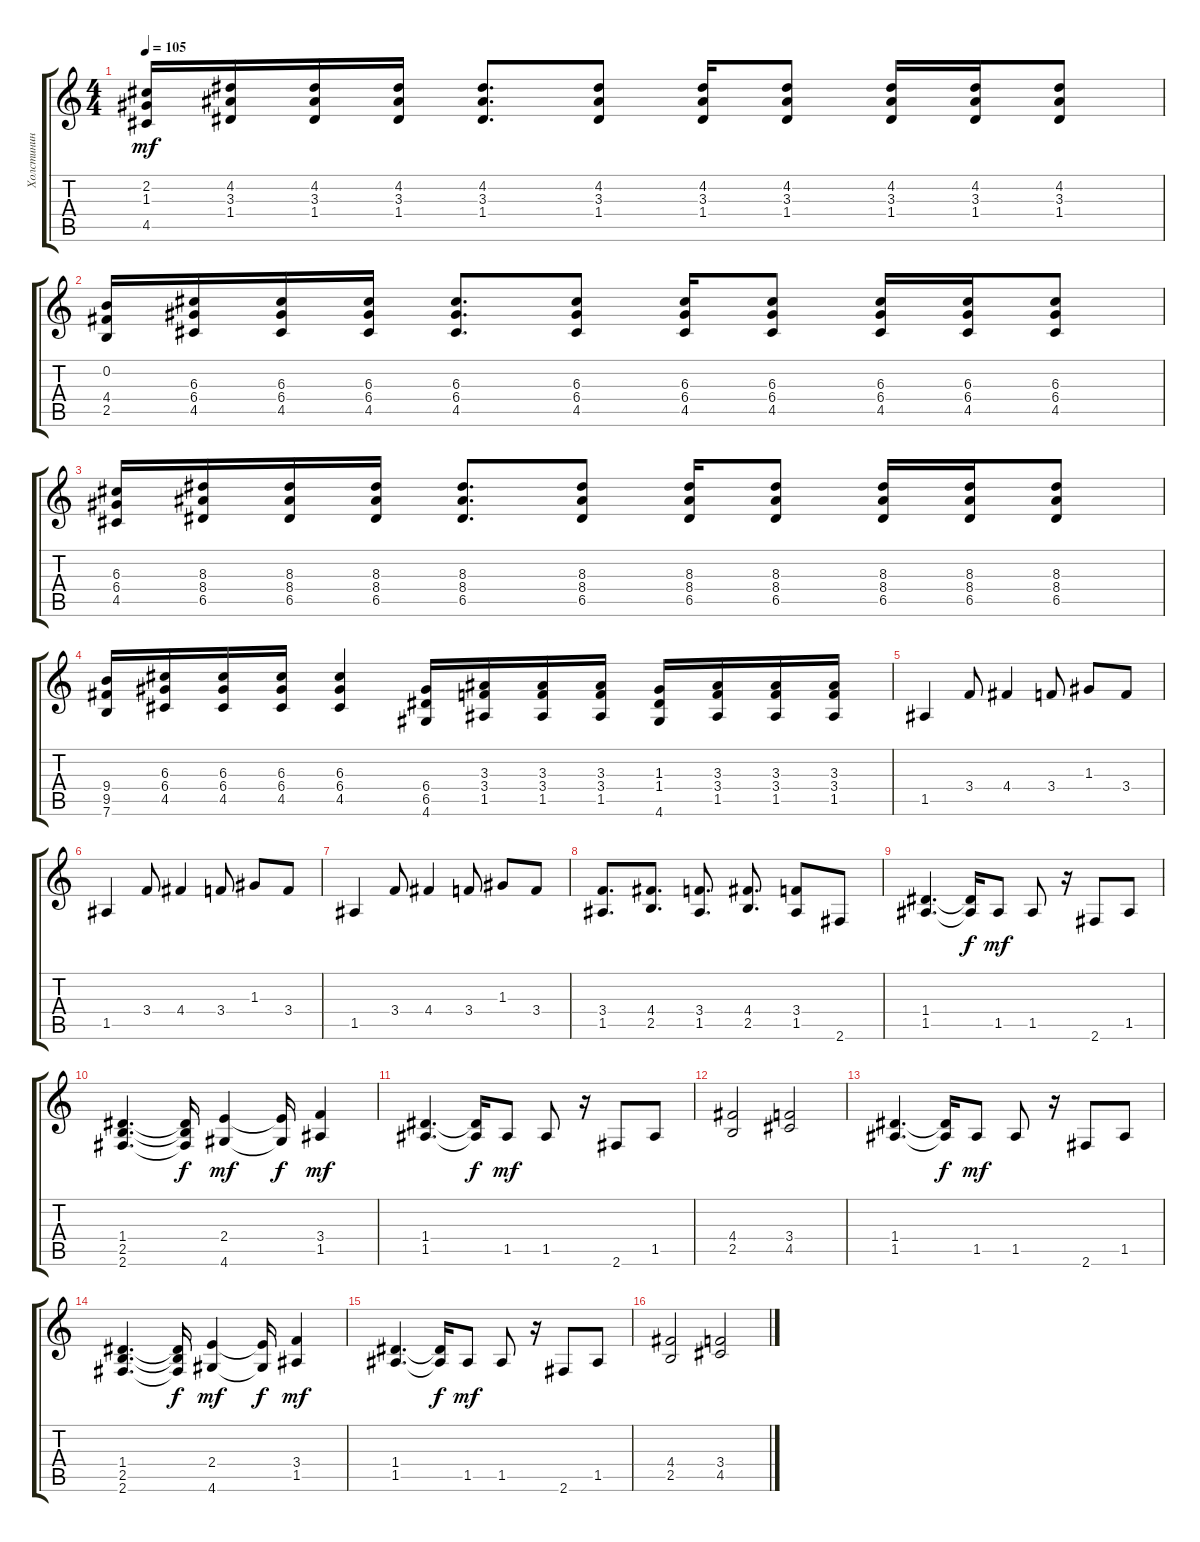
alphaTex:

\track ("Холстинин" "Холстинин") {instrument distortionguitar}
\staff {score tabs}
\tuning (E4 B3 G3 D3 A2 E2) {hide}
\ts (4 4)
\tempo 105
\clef g2
\ks c
(2.2 1.3 4.5).16{dy mf} (4.2 3.3 1.4).16 (4.2 3.3 1.4).16 (4.2 3.3 1.4).16 (4.2 3.3 1.4).8{d} (4.2 3.3 1.4).8 (4.2 3.3 1.4).16 (4.2 3.3 1.4).8 (4.2 3.3 1.4).16 (4.2 3.3 1.4).16 (4.2 3.3 1.4).8 |
(0.2 4.4 2.5).16 (6.3 6.4 4.5).16 (6.3 6.4 4.5).16 (6.3 6.4 4.5).16 (6.3 6.4 4.5).8{d} (6.3 6.4 4.5).8 (6.3 6.4 4.5).16 (6.3 6.4 4.5).8 (6.3 6.4 4.5).16 (6.3 6.4 4.5).16 (6.3 6.4 4.5).8 |
(6.3 6.4 4.5).16 (8.3 8.4 6.5).16 (8.3 8.4 6.5).16 (8.3 8.4 6.5).16 (8.3 8.4 6.5).8{d} (8.3 8.4 6.5).8 (8.3 8.4 6.5).16 (8.3 8.4 6.5).8 (8.3 8.4 6.5).16 (8.3 8.4 6.5).16 (8.3 8.4 6.5).8 |
(9.4 9.5 7.6).16 (6.3 6.4 4.5).16 (6.3 6.4 4.5).16 (6.3 6.4 4.5).16 (6.3 6.4 4.5).4 (6.4 6.5 4.6).16 (3.3 3.4 1.5).16 (3.3 3.4 1.5).16 (3.3 3.4 1.5).16 (1.3 1.4 4.6).16 (3.3 3.4 1.5).16 (3.3 3.4 1.5).16 (3.3 3.4 1.5).16 |
1.5.4 3.4.8 4.4.4 3.4.8 1.3.8 3.4.8 |
1.5.4 3.4.8 4.4.4 3.4.8 1.3.8 3.4.8 |
1.5.4 3.4.8 4.4.4 3.4.8 1.3.8 3.4.8 |
(3.4 1.5).8{d} (4.4 2.5).8{d} (3.4 1.5).8{d} (4.4 2.5).8{d} (3.4 1.5).8 2.6.8 |
(1.4 1.5).4{d} (1.4{t} 1.5{t}).16{dy f} 1.5.8{dy mf} 1.5.8 r.16 2.6.8 1.5.8 |
(1.4 2.5 2.6).4{d} (1.4{t} 2.5{t} 2.6{t}).16{dy f} (2.4 4.6).4{dy mf} (2.4{t} 4.6{t}).16{dy f} (3.4 1.5).4{dy mf} |
(1.4 1.5).4{d} (1.4{t} 1.5{t}).16{dy f} 1.5.8{dy mf} 1.5.8 r.16 2.6.8 1.5.8 |
(4.4 2.5).2 (3.4 4.5).2 |
(1.4 1.5).4{d} (1.4{t} 1.5{t}).16{dy f} 1.5.8{dy mf} 1.5.8 r.16 2.6.8 1.5.8 |
(1.4 2.5 2.6).4{d} (1.4{t} 2.5{t} 2.6{t}).16{dy f} (2.4 4.6).4{dy mf} (2.4{t} 4.6{t}).16{dy f} (3.4 1.5).4{dy mf} |
(1.4 1.5).4{d} (1.4{t} 1.5{t}).16{dy f} 1.5.8{dy mf} 1.5.8 r.16 2.6.8 1.5.8 |
(4.4 2.5).2 (3.4 4.5).2
